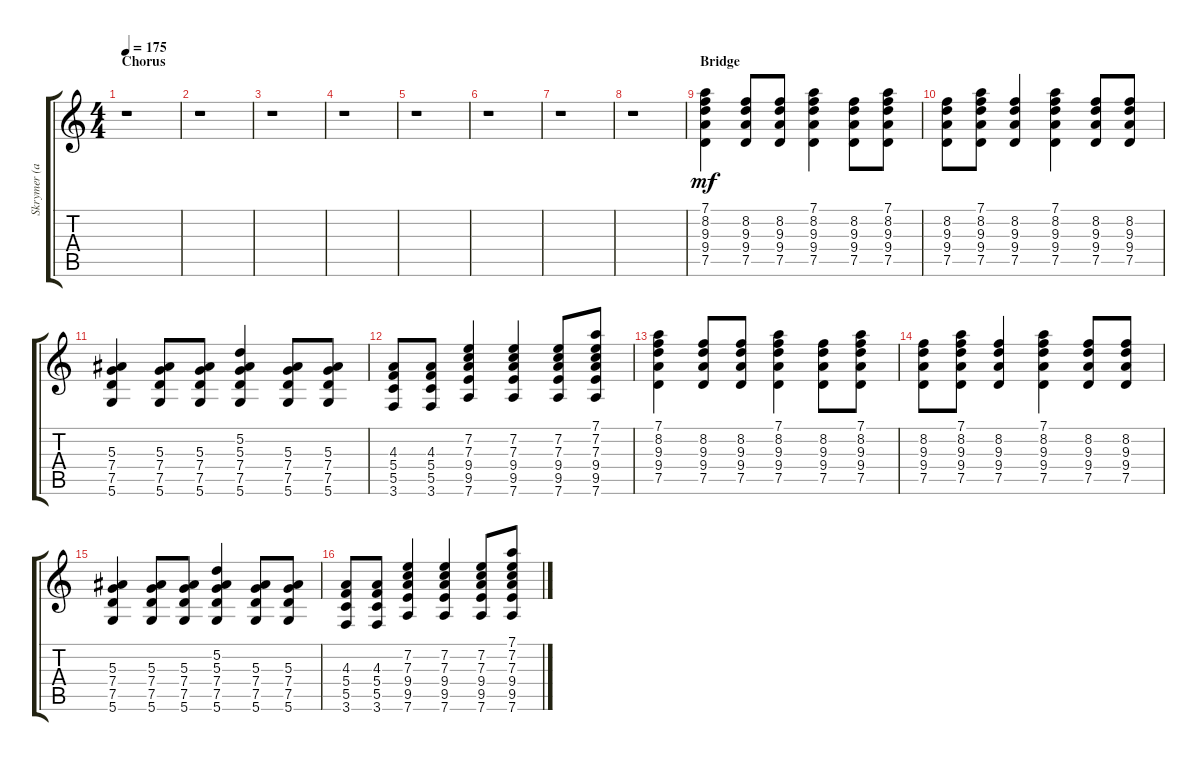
\track ("Skrymer (acoustic/clean)" "Skrymer (a") {instrument acousticguitarsteel}
\staff {score tabs}
\tuning (D4 A3 F3 C3 G2 D2) {hide}
\ts (4 4)
\section ("" "Chorus")
\tempo 175
\clef g2
\ks c
r.1{dy mf} |
r.1 |
r.1 |
r.1 |
r.1 |
r.1 |
r.1 |
r.1 |
\section ("" "Bridge")
(7.1 8.2 9.3 9.4 7.5).4 (8.2 9.3 9.4 7.5).8 (8.2 9.3 9.4 7.5).8 (7.1 8.2 9.3 9.4 7.5).4 (8.2 9.3 9.4 7.5).8 (7.1 8.2 9.3 9.4 7.5).8 |
(8.2 9.3 9.4 7.5).8 (7.1 8.2 9.3 9.4 7.5).8 (8.2 9.3 9.4 7.5).4 (7.1 8.2 9.3 9.4 7.5).4 (8.2 9.3 9.4 7.5).8 (8.2 9.3 9.4 7.5).8 |
(5.3 7.4 7.5 5.6).4 (5.3 7.4 7.5 5.6).8 (5.3 7.4 7.5 5.6).8 (5.2 5.3 7.4 7.5 5.6).4 (5.3 7.4 7.5 5.6).8 (5.3 7.4 7.5 5.6).8 |
(4.3 5.4 5.5 3.6).8 (4.3 5.4 5.5 3.6).8 (7.2 7.3 9.4 9.5 7.6).4 (7.2 7.3 9.4 9.5 7.6).4 (7.2 7.3 9.4 9.5 7.6).8 (7.1 7.2 7.3 9.4 9.5 7.6).8 |
(7.1 8.2 9.3 9.4 7.5).4 (8.2 9.3 9.4 7.5).8 (8.2 9.3 9.4 7.5).8 (7.1 8.2 9.3 9.4 7.5).4 (8.2 9.3 9.4 7.5).8 (7.1 8.2 9.3 9.4 7.5).8 |
(8.2 9.3 9.4 7.5).8 (7.1 8.2 9.3 9.4 7.5).8 (8.2 9.3 9.4 7.5).4 (7.1 8.2 9.3 9.4 7.5).4 (8.2 9.3 9.4 7.5).8 (8.2 9.3 9.4 7.5).8 |
(5.3 7.4 7.5 5.6).4 (5.3 7.4 7.5 5.6).8 (5.3 7.4 7.5 5.6).8 (5.2 5.3 7.4 7.5 5.6).4 (5.3 7.4 7.5 5.6).8 (5.3 7.4 7.5 5.6).8 |
(4.3 5.4 5.5 3.6).8 (4.3 5.4 5.5 3.6).8 (7.2 7.3 9.4 9.5 7.6).4 (7.2 7.3 9.4 9.5 7.6).4 (7.2 7.3 9.4 9.5 7.6).8 (7.1 7.2 7.3 9.4 9.5 7.6).8
